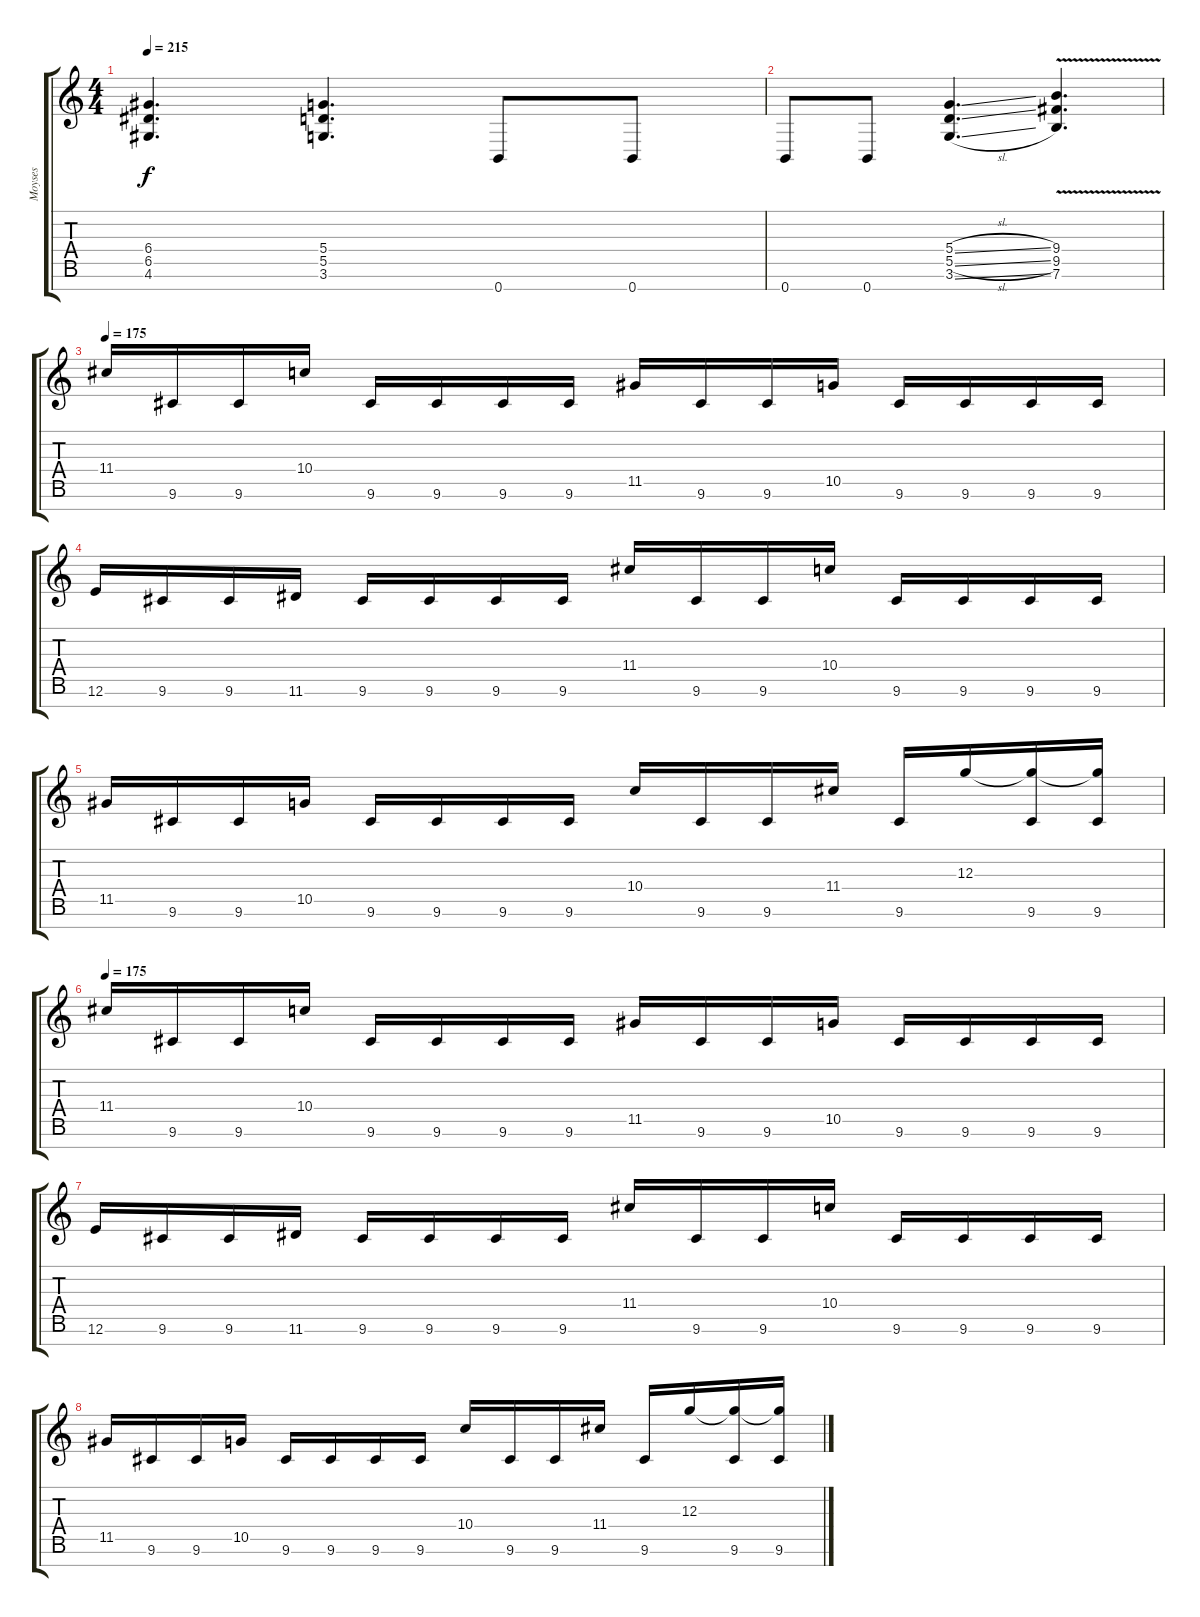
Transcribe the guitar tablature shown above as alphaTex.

\track ("Moyses" "Moyses") {instrument distortionguitar}
\staff {score tabs}
\tuning (E4 B3 G3 D3 A2 E2 B1) {hide}
\ts (4 4)
\tempo 215
\clef g2
\ks c
(6.4 6.5 4.6).4{d dy f} (5.4 5.5 3.6).4{d} 0.7.8 0.7.8 |
0.7.8 0.7.8 (5.4{sl} 5.5{sl} 3.6{sl}).4{d} (9.4{v} 9.5{v} 7.6{v}).4{d} |
\tempo 175
11.4.16 9.6.16 9.6.16 10.4.16 9.6.16 9.6.16 9.6.16 9.6.16 11.5.16 9.6.16 9.6.16 10.5.16 9.6.16 9.6.16 9.6.16 9.6.16 |
12.6.16 9.6.16 9.6.16 11.6.16 9.6.16 9.6.16 9.6.16 9.6.16 11.4.16 9.6.16 9.6.16 10.4.16 9.6.16 9.6.16 9.6.16 9.6.16 |
11.5.16 9.6.16 9.6.16 10.5.16 9.6.16 9.6.16 9.6.16 9.6.16 10.4.16 9.6.16 9.6.16 11.4.16 9.6.16 12.3.16 (12.3{t} 9.6).16 (12.3{t} 9.6).16 |
\tempo 175
11.4.16 9.6.16 9.6.16 10.4.16 9.6.16 9.6.16 9.6.16 9.6.16 11.5.16 9.6.16 9.6.16 10.5.16 9.6.16 9.6.16 9.6.16 9.6.16 |
12.6.16 9.6.16 9.6.16 11.6.16 9.6.16 9.6.16 9.6.16 9.6.16 11.4.16 9.6.16 9.6.16 10.4.16 9.6.16 9.6.16 9.6.16 9.6.16 |
11.5.16 9.6.16 9.6.16 10.5.16 9.6.16 9.6.16 9.6.16 9.6.16 10.4.16 9.6.16 9.6.16 11.4.16 9.6.16 12.3.16 (12.3{t} 9.6).16 (12.3{t} 9.6).16
